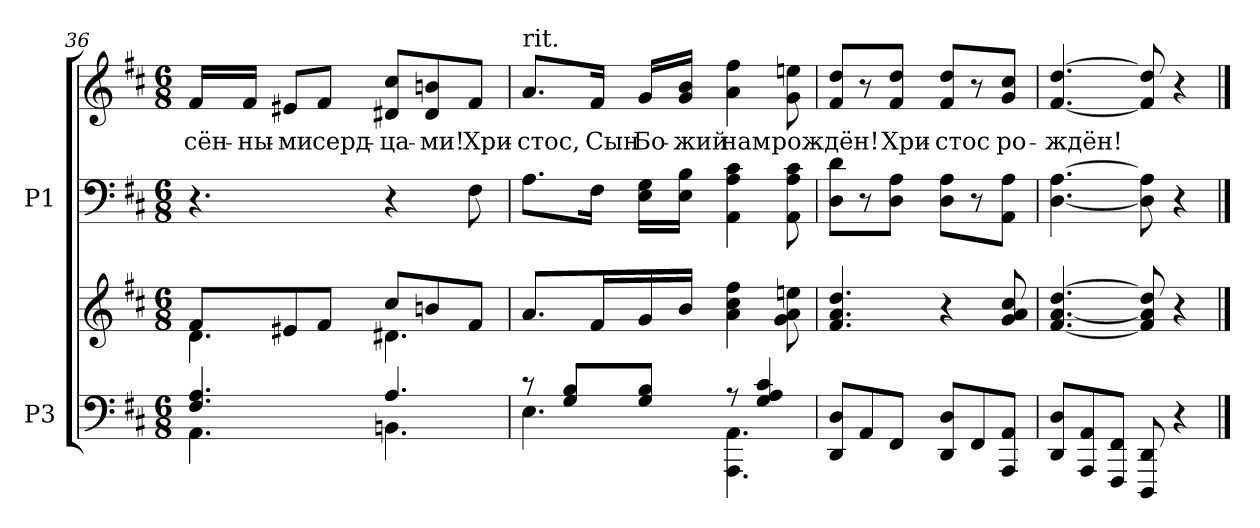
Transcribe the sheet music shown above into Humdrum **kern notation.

**kern	**kern	**kern	**kern	**text
*part2	*part2	*part1	*part1	*part1
*staff4	*staff3	*staff2	*staff1	*staff1
*I"P3	*	*I"P1	*	*
!!LO:LB:g=z
*clefF4	*clefG2	*clefF4	*clefG2	*
*k[f#c#]	*k[f#c#]	*k[f#c#]	*k[f#c#]	*
*D:	*D:	*D:	*D:	*
*M6/8	*M6/8	*M6/8	*M6/8	*
=36	=36	=36	=36	=36
*^	*^	*	*	*
!	!	!	!	!	!	!LO:LY:b:color=#000000
4.F#i/ 4.Ai	4.AAi\	8f#i/L	4.di\	4.r	16f#i/LL	-сён-
!	!	!	!	!	!	!LO:LY:b:color=#000000
.	.	.	.	.	16f#i/JJ	-ны-
!	!	!	!	!	!	!LO:LY:b:color=#000000
.	.	8e#Xi/	.	.	8e#Xi/L	-ми
!	!	!	!	!	!	!LO:LY:b:color=#000000
.	.	8f#i/J	.	.	8f#i/J	серд-
!	!	!	!	!	!	!LO:LY:b:color=#000000
4.Ai/	4.BBni\	8cc#i/L	4.d#Xi\	4r	8d#Xi/ 8cc#iL	-ца-
!	!	!	!	!	!	!LO:LY:b:color=#000000
.	.	8bni/	.	.	8d#i/ 8bni	-ми!
!	!	!	!	!	!	!LO:LY:b:color=#000000
.	.	8f#i/J	.	8F#i\	8f#i/J	Хри-
*	*	*v	*v	*	*	*
=37	=37	=37	=37	=37	=37
!	!	!	!	!LO:TX:t=rit.	!
!	!	!	!	!	!LO:LY:b:color=#000000
8r	4.Ei\	8.ai/L	8.Ai\L	8.ai/L	-стос,
8Gi/ 8BiL	.	.	.	.	.
!	!	!	!	!	!LO:LY:b:color=#000000
.	.	16f#i/L	16F#i\Jk	16f#i/Jk	Сын
!	!	!	!	!	!LO:LY:b:color=#000000
8Gi/ 8BiJ	.	16gi/	16Ei\ 16GiLL	16gi/LL	Бо-
!	!	!	!	!	!LO:LY:b:color=#000000
.	.	16bi/JJ	16Ei\ 16BiJJ	16gi/ 16biJJ	-жий
!	!	!	!	!	!LO:LY:b:color=#000000
8r	4.AAAi\ 4.AAi	4ai\ 4cc#i 4ff#i	4AAi\ 4Ai 4c#i	4ai\ 4ff#i	нам
4Gi/ 4Ai 4c#i	.	.	.	.	.
!	!	!	!	!	!LO:LY:b:color=#000000
.	.	8gi\ 8ai 8eeni	8AAi\ 8Ai 8c#i	8gi\ 8eeni	рож-
*v	*v	*	*	*	*
=38	=38	=38	=38	=38
!	!	!	!	!LO:LY:b:color=#000000
8DDi/ 8DiL	4.f#i/ 4.ai 4.ddi	8Di\ 8diL	8f#i/ 8ddiL	-дён!
8AAi/	.	8r	8r	.
!	!	!	!	!LO:LY:b:color=#000000
8FF#i/J	.	8Di\ 8AiJ	8f#i/ 8ddiJ	Хри-
!	!	!	!	!LO:LY:b:color=#000000
8DDi/ 8DiL	4r	8Di\ 8AiL	8f#i/ 8ddiL	-стос
8FF#i/	.	8r	8r	.
!	!	!	!	!LO:LY:b:color=#000000
8AAAi/ 8AAiJ	8gi/ 8ai 8cc#i	8AAi\ 8AiJ	8gi/ 8cc#iJ	ро-
=39	=39	=39	=39	=39
!	!	!	!	!LO:LY:b:color=#000000
8DDi/ 8DiL	[<4.f#i/ [<4.ai [>4.ddi	[<4.Di\ [>4.Ai	[<4.f#i/ [>4.ddi	-ждён!
8AAAi/ 8AAi	.	.	.	.
8FFF#i/ 8FF#iJ	.	.	.	.
8DDDi/ 8DDi	8f#i/] 8ai] 8ddi]	8Di\] 8Ai]	8f#i/] 8ddi]	.
4r	4r	4r	4r	.
==	==	==	==	==
*-	*-	*-	*-	*-
